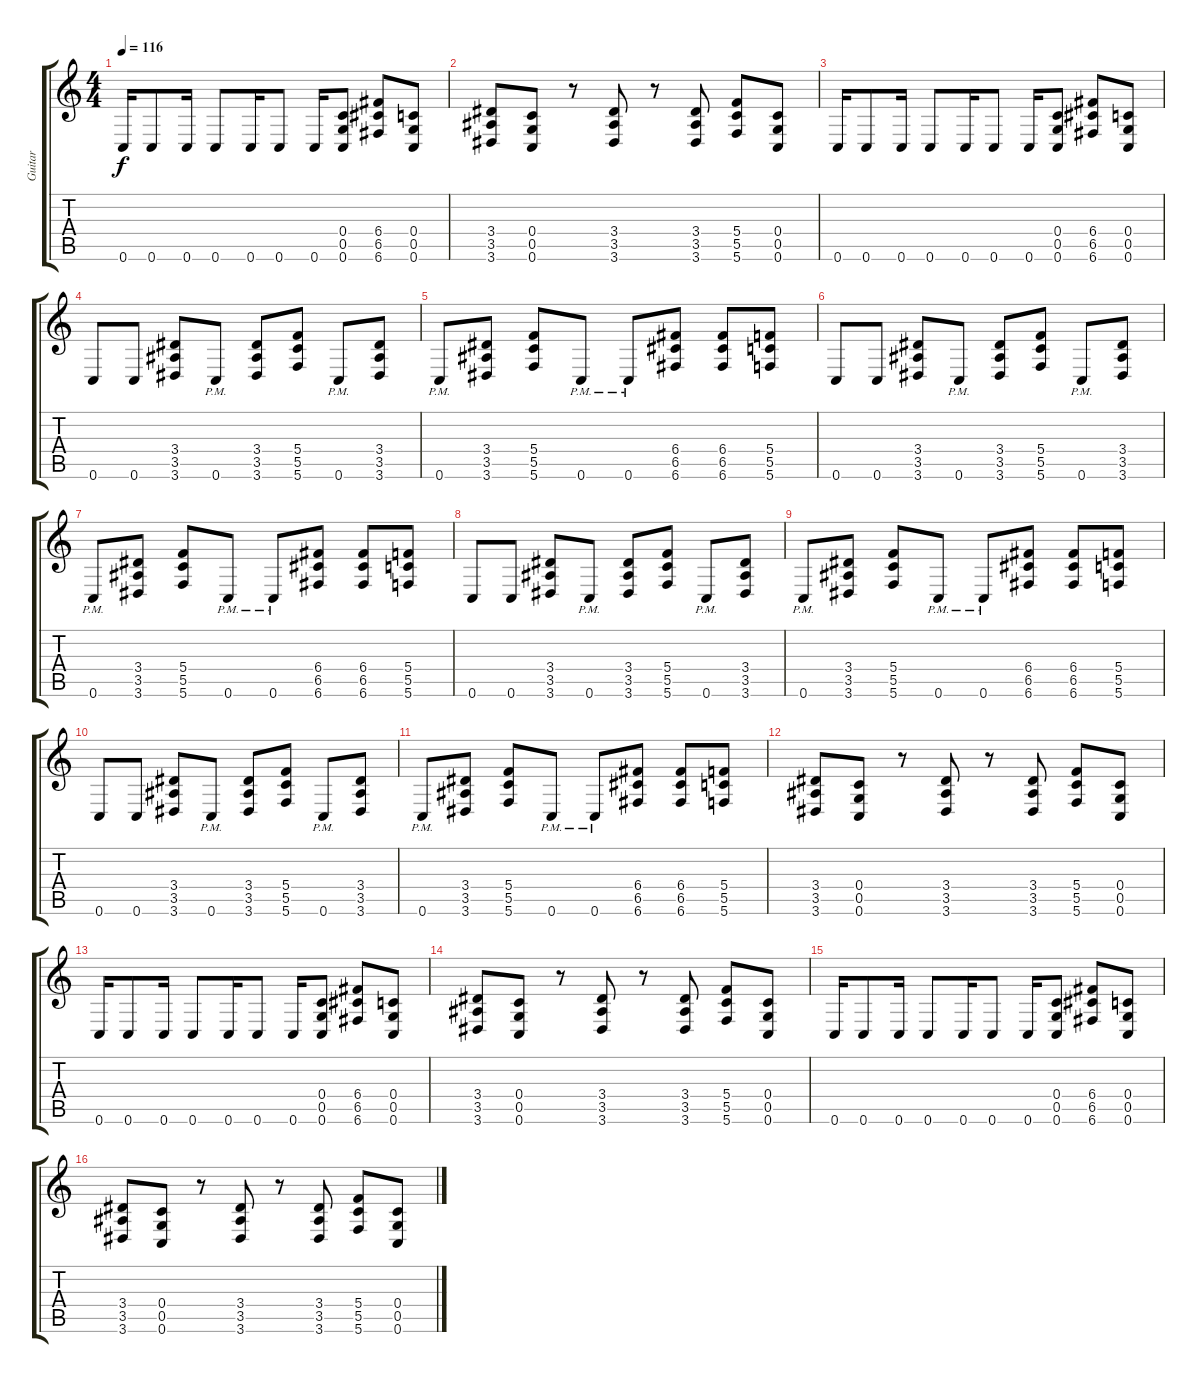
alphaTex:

\track ("Guitar" "Guitar") {instrument distortionguitar}
\staff {score tabs}
\tuning (E4 B3 G3 C3 G2 C2) {hide}
\ts (4 4)
\tempo 116
\clef g2
\ks c
0.6.16{dy f} 0.6.8 0.6.16 0.6.8 0.6.16 0.6.8 0.6.16 (0.4 0.5 0.6).8 (6.4 6.5 6.6).8 (0.4 0.5 0.6).8 |
(3.4 3.5 3.6).8 (0.4 0.5 0.6).8 r.8 (3.4 3.5 3.6).8 r.8 (3.4 3.5 3.6).8 (5.4 5.5 5.6).8 (0.4 0.5 0.6).8 |
0.6.16 0.6.8 0.6.16 0.6.8 0.6.16 0.6.8 0.6.16 (0.4 0.5 0.6).8 (6.4 6.5 6.6).8 (0.4 0.5 0.6).8 |
0.6.8 0.6.8 (3.4 3.5 3.6).8 0.6{pm}.8 (3.4 3.5 3.6).8 (5.4 5.5 5.6).8 0.6{pm}.8 (3.4 3.5 3.6).8 |
0.6{pm}.8 (3.4 3.5 3.6).8 (5.4 5.5 5.6).8 0.6{pm}.8 0.6{pm}.8 (6.4 6.5 6.6).8 (6.4 6.5 6.6).8 (5.4 5.5 5.6).8 |
0.6.8 0.6.8 (3.4 3.5 3.6).8 0.6{pm}.8 (3.4 3.5 3.6).8 (5.4 5.5 5.6).8 0.6{pm}.8 (3.4 3.5 3.6).8 |
0.6{pm}.8 (3.4 3.5 3.6).8 (5.4 5.5 5.6).8 0.6{pm}.8 0.6{pm}.8 (6.4 6.5 6.6).8 (6.4 6.5 6.6).8 (5.4 5.5 5.6).8 |
0.6.8 0.6.8 (3.4 3.5 3.6).8 0.6{pm}.8 (3.4 3.5 3.6).8 (5.4 5.5 5.6).8 0.6{pm}.8 (3.4 3.5 3.6).8 |
0.6{pm}.8 (3.4 3.5 3.6).8 (5.4 5.5 5.6).8 0.6{pm}.8 0.6{pm}.8 (6.4 6.5 6.6).8 (6.4 6.5 6.6).8 (5.4 5.5 5.6).8 |
0.6.8 0.6.8 (3.4 3.5 3.6).8 0.6{pm}.8 (3.4 3.5 3.6).8 (5.4 5.5 5.6).8 0.6{pm}.8 (3.4 3.5 3.6).8 |
0.6{pm}.8 (3.4 3.5 3.6).8 (5.4 5.5 5.6).8 0.6{pm}.8 0.6{pm}.8 (6.4 6.5 6.6).8 (6.4 6.5 6.6).8 (5.4 5.5 5.6).8 |
(3.4 3.5 3.6).8 (0.4 0.5 0.6).8 r.8 (3.4 3.5 3.6).8 r.8 (3.4 3.5 3.6).8 (5.4 5.5 5.6).8 (0.4 0.5 0.6).8 |
0.6.16 0.6.8 0.6.16 0.6.8 0.6.16 0.6.8 0.6.16 (0.4 0.5 0.6).8 (6.4 6.5 6.6).8 (0.4 0.5 0.6).8 |
(3.4 3.5 3.6).8 (0.4 0.5 0.6).8 r.8 (3.4 3.5 3.6).8 r.8 (3.4 3.5 3.6).8 (5.4 5.5 5.6).8 (0.4 0.5 0.6).8 |
0.6.16 0.6.8 0.6.16 0.6.8 0.6.16 0.6.8 0.6.16 (0.4 0.5 0.6).8 (6.4 6.5 6.6).8 (0.4 0.5 0.6).8 |
(3.4 3.5 3.6).8 (0.4 0.5 0.6).8 r.8 (3.4 3.5 3.6).8 r.8 (3.4 3.5 3.6).8 (5.4 5.5 5.6).8 (0.4 0.5 0.6).8
